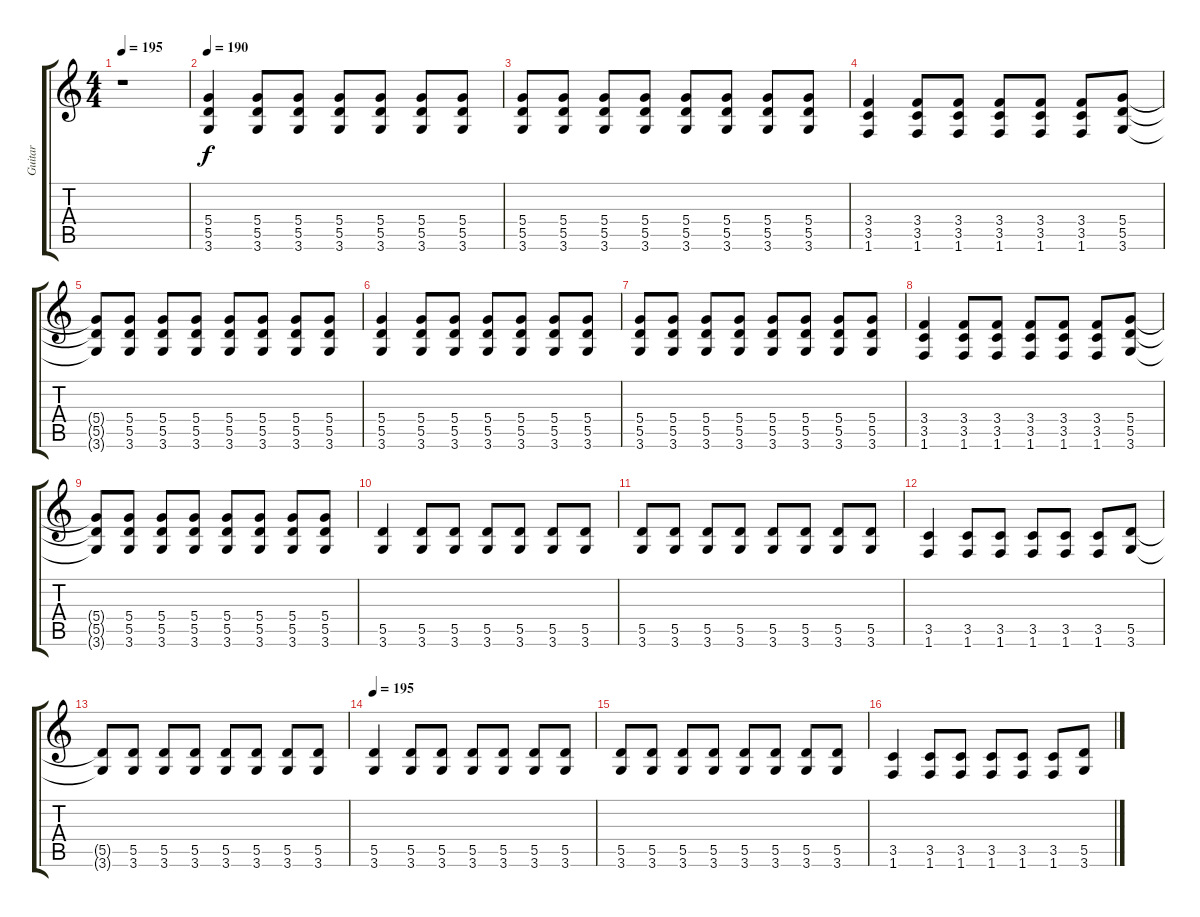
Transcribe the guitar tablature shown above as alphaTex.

\track ("Guitar" "Guitar") {instrument distortionguitar}
\staff {score tabs}
\tuning (E4 B3 G3 D3 A2 E2) {hide}
\ts (4 4)
\tempo 195
\tempo 190
\tempo 195
\clef g2
\ks c
r.1{dy f instrument distortionguitar} |
\tempo 190
(5.4 5.5 3.6).4 (5.4 5.5 3.6).8 (5.4 5.5 3.6).8 (5.4 5.5 3.6).8 (5.4 5.5 3.6).8 (5.4 5.5 3.6).8 (5.4 5.5 3.6).8 |
(5.4 5.5 3.6).8 (5.4 5.5 3.6).8 (5.4 5.5 3.6).8 (5.4 5.5 3.6).8 (5.4 5.5 3.6).8 (5.4 5.5 3.6).8 (5.4 5.5 3.6).8 (5.4 5.5 3.6).8 |
(3.4 3.5 1.6).4 (3.4 3.5 1.6).8 (3.4 3.5 1.6).8 (3.4 3.5 1.6).8 (3.4 3.5 1.6).8 (3.4 3.5 1.6).8 (5.4 5.5 3.6).8 |
(5.4{t} 5.5{t} 3.6{t}).8 (5.4 5.5 3.6).8 (5.4 5.5 3.6).8 (5.4 5.5 3.6).8 (5.4 5.5 3.6).8 (5.4 5.5 3.6).8 (5.4 5.5 3.6).8 (5.4 5.5 3.6).8 |
(5.4 5.5 3.6).4 (5.4 5.5 3.6).8 (5.4 5.5 3.6).8 (5.4 5.5 3.6).8 (5.4 5.5 3.6).8 (5.4 5.5 3.6).8 (5.4 5.5 3.6).8 |
(5.4 5.5 3.6).8 (5.4 5.5 3.6).8 (5.4 5.5 3.6).8 (5.4 5.5 3.6).8 (5.4 5.5 3.6).8 (5.4 5.5 3.6).8 (5.4 5.5 3.6).8 (5.4 5.5 3.6).8 |
(3.4 3.5 1.6).4 (3.4 3.5 1.6).8 (3.4 3.5 1.6).8 (3.4 3.5 1.6).8 (3.4 3.5 1.6).8 (3.4 3.5 1.6).8 (5.4 5.5 3.6).8 |
(5.4{t} 5.5{t} 3.6{t}).8 (5.4 5.5 3.6).8 (5.4 5.5 3.6).8 (5.4 5.5 3.6).8 (5.4 5.5 3.6).8 (5.4 5.5 3.6).8 (5.4 5.5 3.6).8 (5.4 5.5 3.6).8 |
(5.5 3.6).4 (5.5 3.6).8 (5.5 3.6).8 (5.5 3.6).8 (5.5 3.6).8 (5.5 3.6).8 (5.5 3.6).8 |
(5.5 3.6).8 (5.5 3.6).8 (5.5 3.6).8 (5.5 3.6).8 (5.5 3.6).8 (5.5 3.6).8 (5.5 3.6).8 (5.5 3.6).8 |
(3.5 1.6).4 (3.5 1.6).8 (3.5 1.6).8 (3.5 1.6).8 (3.5 1.6).8 (3.5 1.6).8 (5.5 3.6).8 |
(5.5{t} 3.6{t}).8 (5.5 3.6).8 (5.5 3.6).8 (5.5 3.6).8 (5.5 3.6).8 (5.5 3.6).8 (5.5 3.6).8 (5.5 3.6).8 |
\tempo 195
(5.5 3.6).4 (5.5 3.6).8 (5.5 3.6).8 (5.5 3.6).8 (5.5 3.6).8 (5.5 3.6).8 (5.5 3.6).8 |
(5.5 3.6).8 (5.5 3.6).8 (5.5 3.6).8 (5.5 3.6).8 (5.5 3.6).8 (5.5 3.6).8 (5.5 3.6).8 (5.5 3.6).8 |
(3.5 1.6).4 (3.5 1.6).8 (3.5 1.6).8 (3.5 1.6).8 (3.5 1.6).8 (3.5 1.6).8 (5.5 3.6).8
